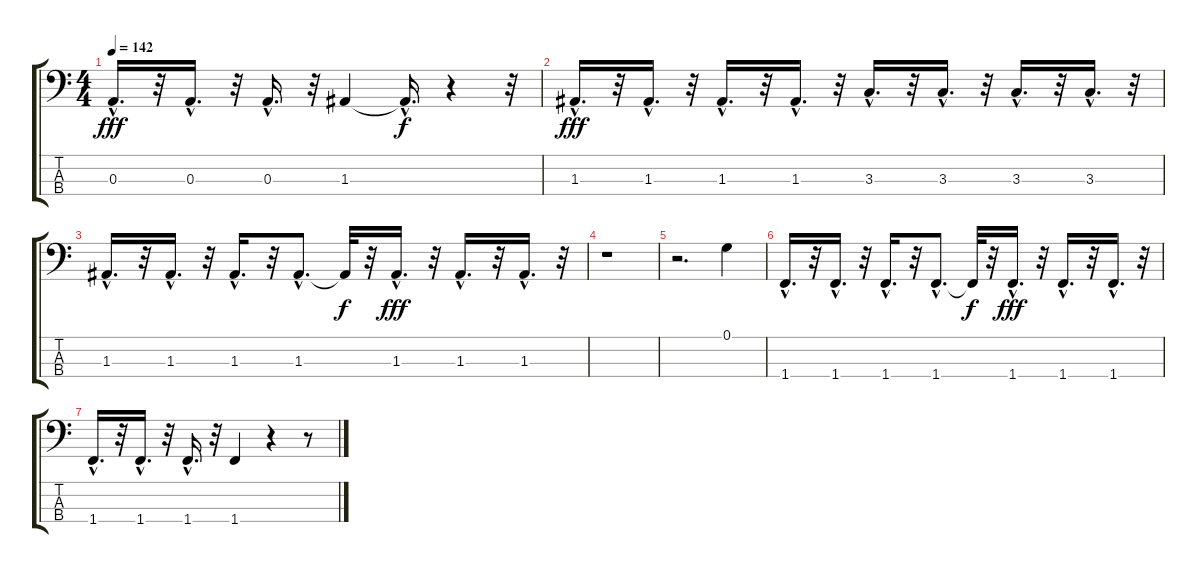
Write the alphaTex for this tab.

\track "" {instrument electricbasspick}
\staff {score tabs}
\tuning (G2 D2 A1 E1) {hide}
\ts (4 4)
\tempo 142
\clef f4
\ks c
0.3{hac}.16{d dy fff} r.32 0.3{hac}.16{d} r.32 0.3{hac}.16{d} r.32 1.3.4 1.3{hac t}.16{d dy f} r.4 r.32 |
1.3{hac}.16{d dy fff} r.32 1.3{hac}.16{d} r.32 1.3{hac}.16{d} r.32 1.3{hac}.16{d} r.32 3.3{hac}.16{d} r.32 3.3{hac}.16{d} r.32 3.3{hac}.16{d} r.32 3.3{hac}.16{d} r.32 |
1.3{hac}.16{d} r.32 1.3{hac}.16{d} r.32 1.3{hac}.16{d} r.32 1.3{hac}.8{d} 1.3{t}.32{dy f} r.32 1.3{hac}.16{d dy fff} r.32 1.3{hac}.16{d} r.32 1.3{hac}.16{d} r.32 |
r.1 |
r.2{d} 0.1.4{instrument fretlessbass} |
1.4{hac}.16{d instrument electricbasspick} r.32 1.4{hac}.16{d} r.32 1.4{hac}.16{d} r.32 1.4{hac}.8{d} 1.4{t}.32{dy f} r.32 1.4{hac}.16{d dy fff} r.32 1.4{hac}.16{d} r.32 1.4{hac}.16{d} r.32 |
1.4{hac}.16{d} r.32 1.4{hac}.16{d} r.32 1.4{hac}.16{d} r.32 1.4.4{instrument fretlessbass} r.4 r.8
